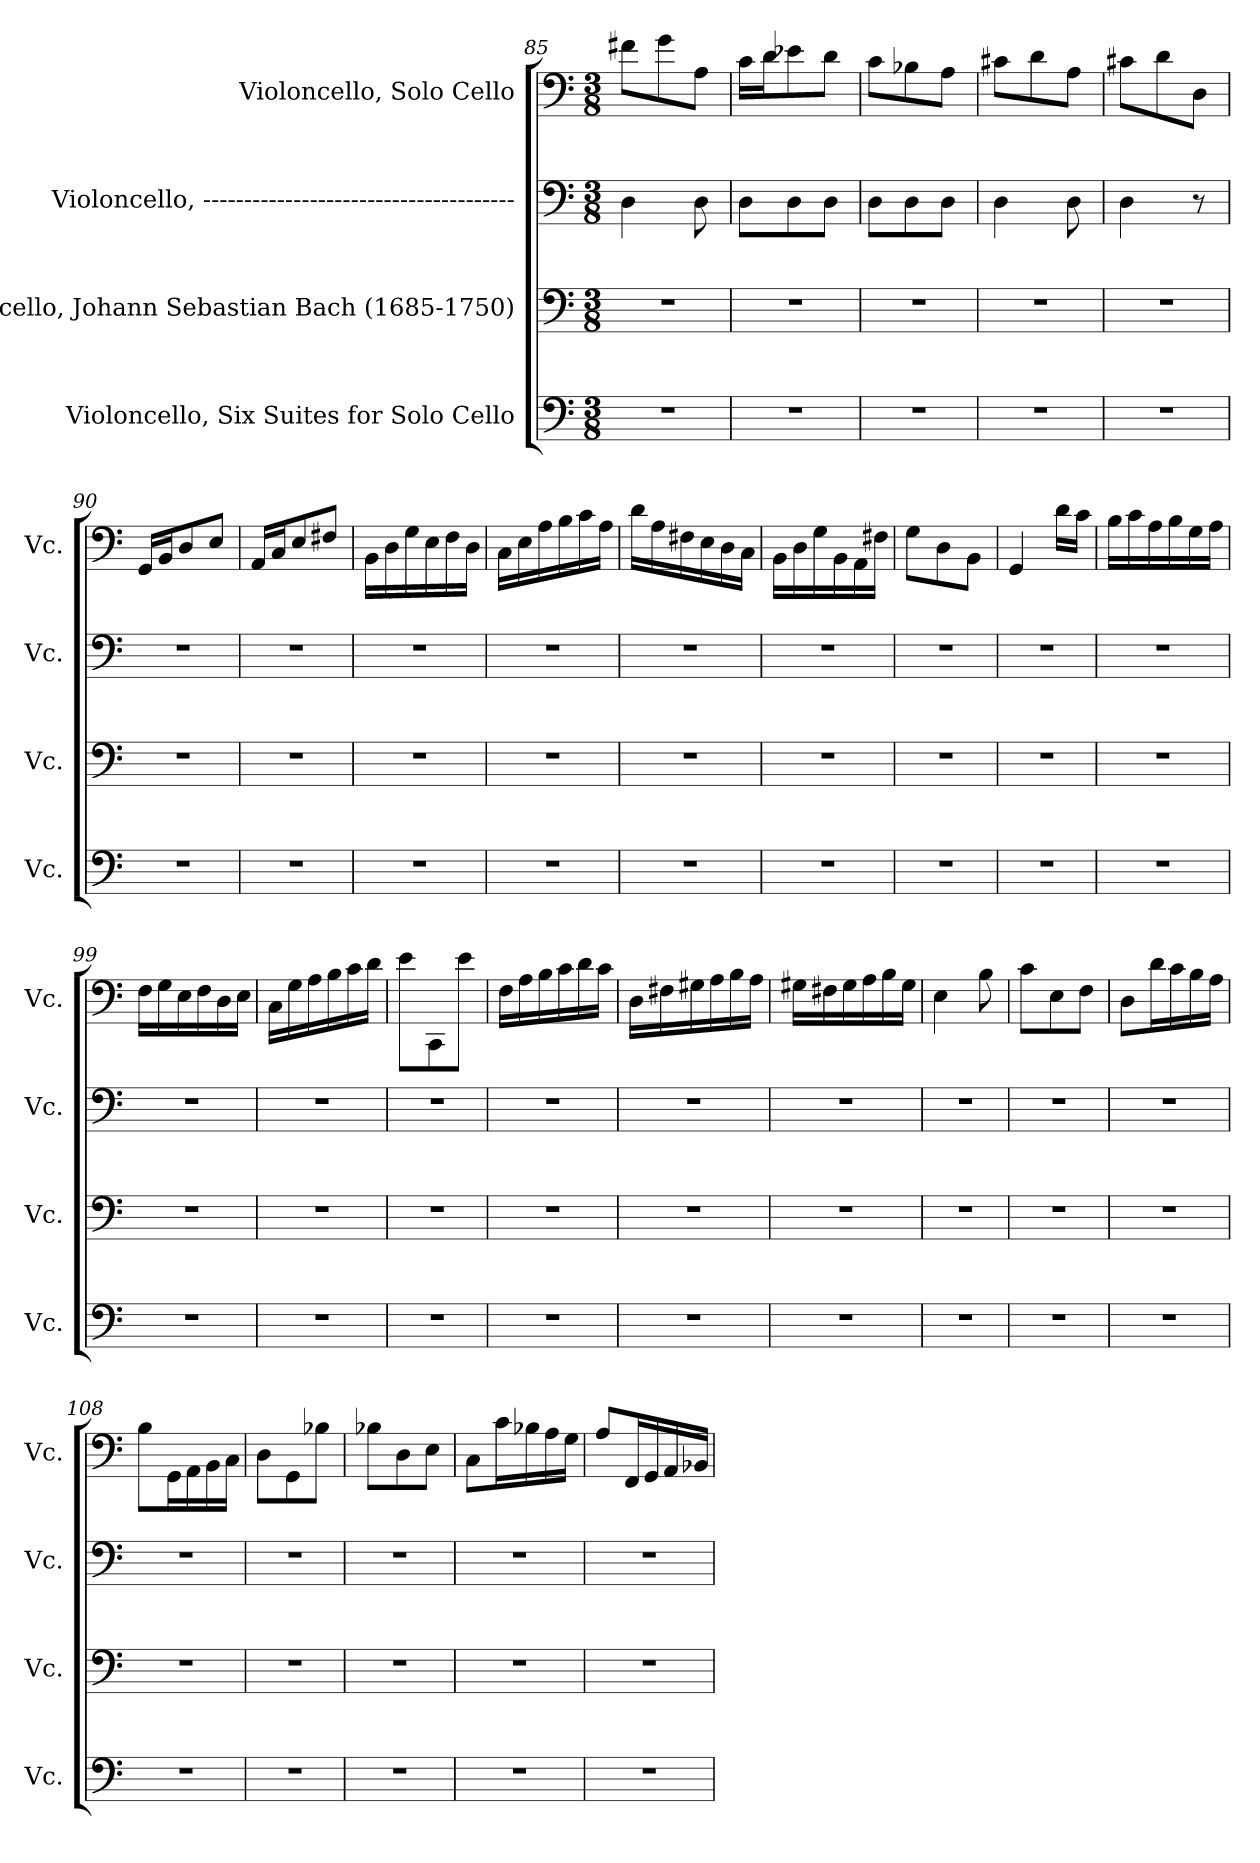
**kern	**kern	**kern	**kern
*part4	*part3	*part2	*part1
*staff4	*staff3	*staff2	*staff1
*I"Violoncello, Six Suites for Solo Cello	*I"Violoncello, Johann Sebastian Bach  (1685-1750)	*I"Violoncello, --------------------------------------	*I"Violoncello, Solo Cello
*I'Vc.	*I'Vc.	*I'Vc.	*I'Vc.
*clefF4	*clefF4	*clefF4	*clefF4
*k[]	*k[]	*k[]	*k[]
*M3/8	*M3/8	*M3/8	*M3/8
=85	=85	=85	=85
4.r	4.r	4D\	8f#X\L
.	.	.	8g\
.	.	8D\	8A\J
=86	=86	=86	=86
4.r	4.r	8D\L	16c\LL
.	.	.	16d\J
.	.	8D\	8e-X\
.	.	8D\J	8d\J
=87	=87	=87	=87
4.r	4.r	8D\L	8c\L
.	.	8D\	8B-X\
.	.	8D\J	8A\J
=88	=88	=88	=88
4.r	4.r	4D\	8c#X\L
.	.	.	8d\
.	.	8D\	8A\J
=89	=89	=89	=89
4.r	4.r	4D\	8c#X\L
.	.	.	8d\
.	.	8r	8D\J
=90	=90	=90	=90
4.r	4.r	4.r	16GG/LL
.	.	.	16BB/J
.	.	.	8D/
.	.	.	8E/J
=91	=91	=91	=91
4.r	4.r	4.r	16AA/LL
.	.	.	16C/J
.	.	.	8E/
.	.	.	8F#X/J
=92	=92	=92	=92
4.r	4.r	4.r	16BB\LL
.	.	.	16D\
.	.	.	16G\
.	.	.	16E\
.	.	.	16F\
.	.	.	16D\JJ
!!LO:PB:g=z
=93	=93	=93	=93
4.r	4.r	4.r	16C\LL
.	.	.	16E\
.	.	.	16A\
.	.	.	16B\
.	.	.	16c\
.	.	.	16A\JJ
=94	=94	=94	=94
4.r	4.r	4.r	16d\LL
.	.	.	16A\
.	.	.	16F#X\
.	.	.	16E\
.	.	.	16D\
.	.	.	16C\JJ
=95	=95	=95	=95
4.r	4.r	4.r	16BB\LL
.	.	.	16D\
.	.	.	16G\
.	.	.	16BB\
.	.	.	16AA\
.	.	.	16F#X\JJ
=96	=96	=96	=96
4.r	4.r	4.r	8G\L
.	.	.	8D\
.	.	.	8BB\J
=97	=97	=97	=97
4.r	4.r	4.r	4GG/
.	.	.	16d\LL
.	.	.	16c\JJ
=98	=98	=98	=98
4.r	4.r	4.r	16B\LL
.	.	.	16c\
.	.	.	16A\
.	.	.	16B\
.	.	.	16G\
.	.	.	16A\JJ
=99	=99	=99	=99
4.r	4.r	4.r	16F\LL
.	.	.	16G\
.	.	.	16E\
.	.	.	16F\
.	.	.	16D\
.	.	.	16E\JJ
!!LO:LB:g=z
=100	=100	=100	=100
4.r	4.r	4.r	16C\LL
.	.	.	16G\
.	.	.	16A\
.	.	.	16B\
.	.	.	16c\
.	.	.	16d\JJ
=101	=101	=101	=101
4.r	4.r	4.r	8e\L
.	.	.	8CC\
.	.	.	8e\J
=102	=102	=102	=102
4.r	4.r	4.r	16F\LL
.	.	.	16A\
.	.	.	16B\
.	.	.	16c\
.	.	.	16d\
.	.	.	16c\JJ
=103	=103	=103	=103
4.r	4.r	4.r	16D\LL
.	.	.	16F#X\
.	.	.	16G#X\
.	.	.	16A\
.	.	.	16B\
.	.	.	16A\JJ
=104	=104	=104	=104
4.r	4.r	4.r	16G#X\LL
.	.	.	16F#X\
.	.	.	16G#\
.	.	.	16A\
.	.	.	16B\
.	.	.	16G#\JJ
=105	=105	=105	=105
4.r	4.r	4.r	4E\
.	.	.	8B\
=106	=106	=106	=106
4.r	4.r	4.r	8c\L
.	.	.	8E\
.	.	.	8F\J
=107	=107	=107	=107
4.r	4.r	4.r	8D\L
.	.	.	16d\L
.	.	.	16c\
.	.	.	16B\
.	.	.	16A\JJ
!!LO:LB:g=z
=108	=108	=108	=108
4.r	4.r	4.r	8B\L
.	.	.	16GG\L
.	.	.	16AA\
.	.	.	16BB\
.	.	.	16C\JJ
=109	=109	=109	=109
4.r	4.r	4.r	8D\L
.	.	.	8GG\
.	.	.	8B-X\J
=110	=110	=110	=110
4.r	4.r	4.r	8B-X\L
.	.	.	8D\
.	.	.	8E\J
=111	=111	=111	=111
4.r	4.r	4.r	8C\L
.	.	.	16c\L
.	.	.	16B-X\
.	.	.	16A\
.	.	.	16G\JJ
=112	=112	=112	=112
4.r	4.r	4.r	8A/L
.	.	.	16FF/L
.	.	.	16GG/
.	.	.	16AA/
.	.	.	16BB-X/JJ
=	=	=	=
*-	*-	*-	*-
